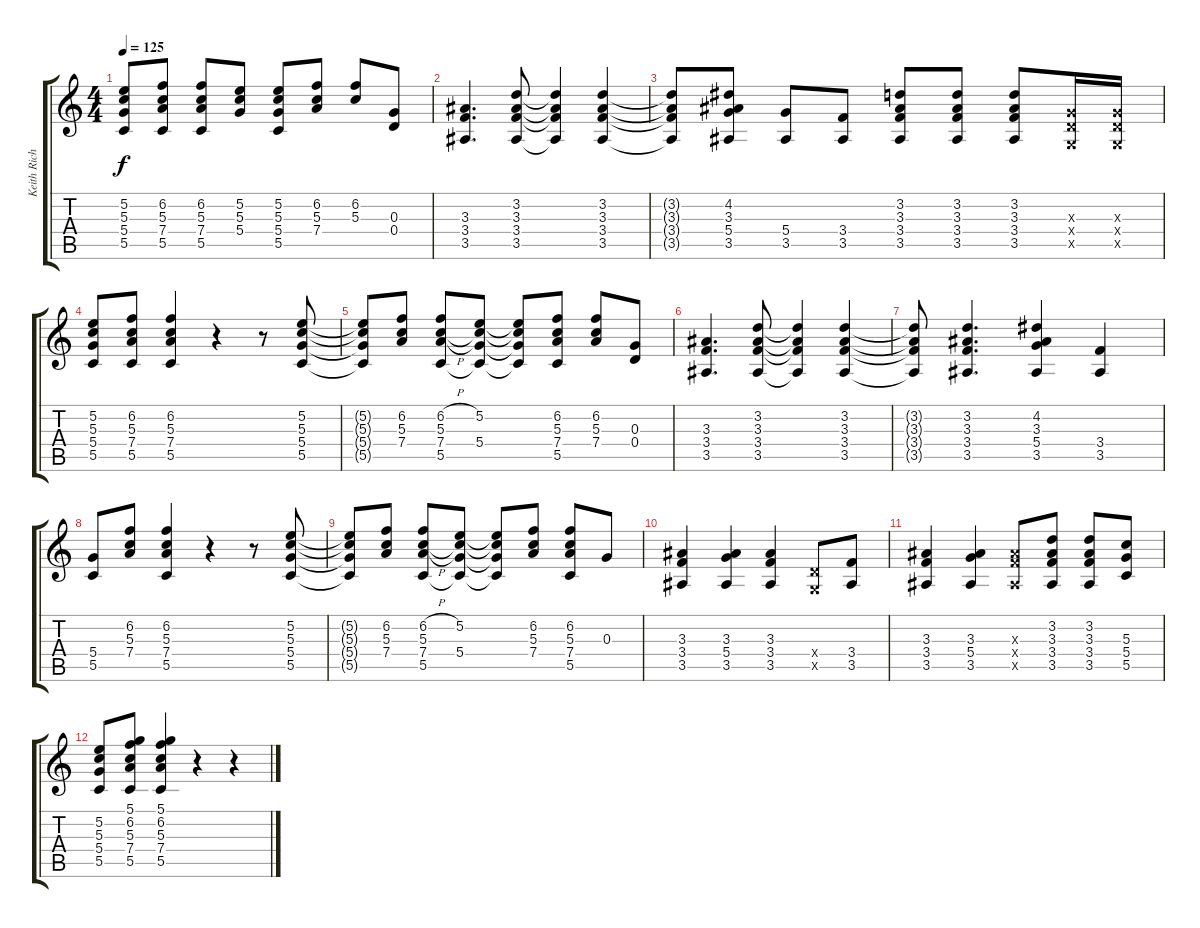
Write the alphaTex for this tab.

\track ("Keith Richards" "Keith Rich") {instrument electricguitarjazz}
\staff {score tabs}
\tuning (D4 B3 G3 D3 G2 D2) {hide}
\ts (4 4)
\tempo 125
\clef g2
\ks c
(5.2{t} 5.3{t} 5.4{t} 5.5{t}).8{dy f} (6.2 5.3 7.4 5.5).8 (6.2 5.3 7.4 5.5).8 (5.2 5.3 5.4).8 (5.2 5.3 5.4 5.5).8 (6.2 5.3 7.4).8 (6.2 5.3).8 (0.3 0.4).8 |
(3.3 3.4 3.5).4{d} (3.2 3.3 3.4 3.5).8 (3.2{t} 3.3{t} 3.4{t} 3.5{t}).4 (3.2 3.3 3.4 3.5).4 |
(3.2{t} 3.3{t} 3.4{t} 3.5{t}).8 (4.2 3.3 5.4 3.5).8 (5.4 3.5).8 (3.4 3.5).8 (3.2 3.3 3.4 3.5).8 (3.2 3.3 3.4 3.5).8 (3.2 3.3 3.4 3.5).8 (0.3{x} 0.4{x} 0.5{x}).16 (0.3{x} 0.4{x} 0.5{x}).16 |
(5.2 5.3 5.4 5.5).8 (6.2 5.3 7.4 5.5).8 (6.2 5.3 7.4 5.5).4 r.4 r.8 (5.2 5.3 5.4 5.5).8 |
(5.2{t} 5.3{t} 5.4{t} 5.5{t}).8 (6.2 5.3 7.4).8 (6.2{h} 5.3 7.4{h} 5.5).8 (5.2 5.3{t} 5.4 5.5{t}).8 (5.2{t} 5.3{t} 5.4{t} 5.5{t}).8 (6.2 5.3 7.4 5.5).8 (6.2 5.3 7.4).8 (0.3 0.4).8 |
(3.3 3.4 3.5).4{d} (3.2 3.3 3.4 3.5).8 (3.2{t} 3.3{t} 3.4{t} 3.5{t}).4 (3.2 3.3 3.4 3.5).4 |
(3.2{t} 3.3{t} 3.4{t} 3.5{t}).8 (3.2 3.3 3.4 3.5).4{d} (4.2 3.3 5.4 3.5).4 (3.4 3.5).4 |
(5.4 5.5).8 (6.2 5.3 7.4).8 (6.2 5.3 7.4 5.5).4 r.4 r.8 (5.2 5.3 5.4 5.5).8 |
(5.2{t} 5.3{t} 5.4{t} 5.5{t}).8 (6.2 5.3 7.4).8 (6.2{h} 5.3 7.4{h} 5.5).8 (5.2 5.3{t} 5.4 5.5{t}).8 (5.2{t} 5.3{t} 5.4{t} 5.5{t}).8 (6.2 5.3 7.4).8 (6.2 5.3 7.4 5.5).8 0.3.8 |
(3.3 3.4 3.5).4 (3.3 5.4 3.5).4 (3.3 3.4 3.5).4 (0.4{x} 0.5{x}).8 (3.4 3.5).8 |
(3.3 3.4 3.5).4 (3.3 5.4 3.5).4 (3.3{x} 3.4{x} 3.5{x}).8 (3.2 3.3 3.4 3.5).8 (3.2 3.3 3.4 3.5).8 (5.3 5.4 5.5).8 |
(5.2 5.3 5.4 5.5).8 (5.1 6.2 5.3 7.4 5.5).8 (5.1 6.2 5.3 7.4 5.5).4 r.4 r.4
